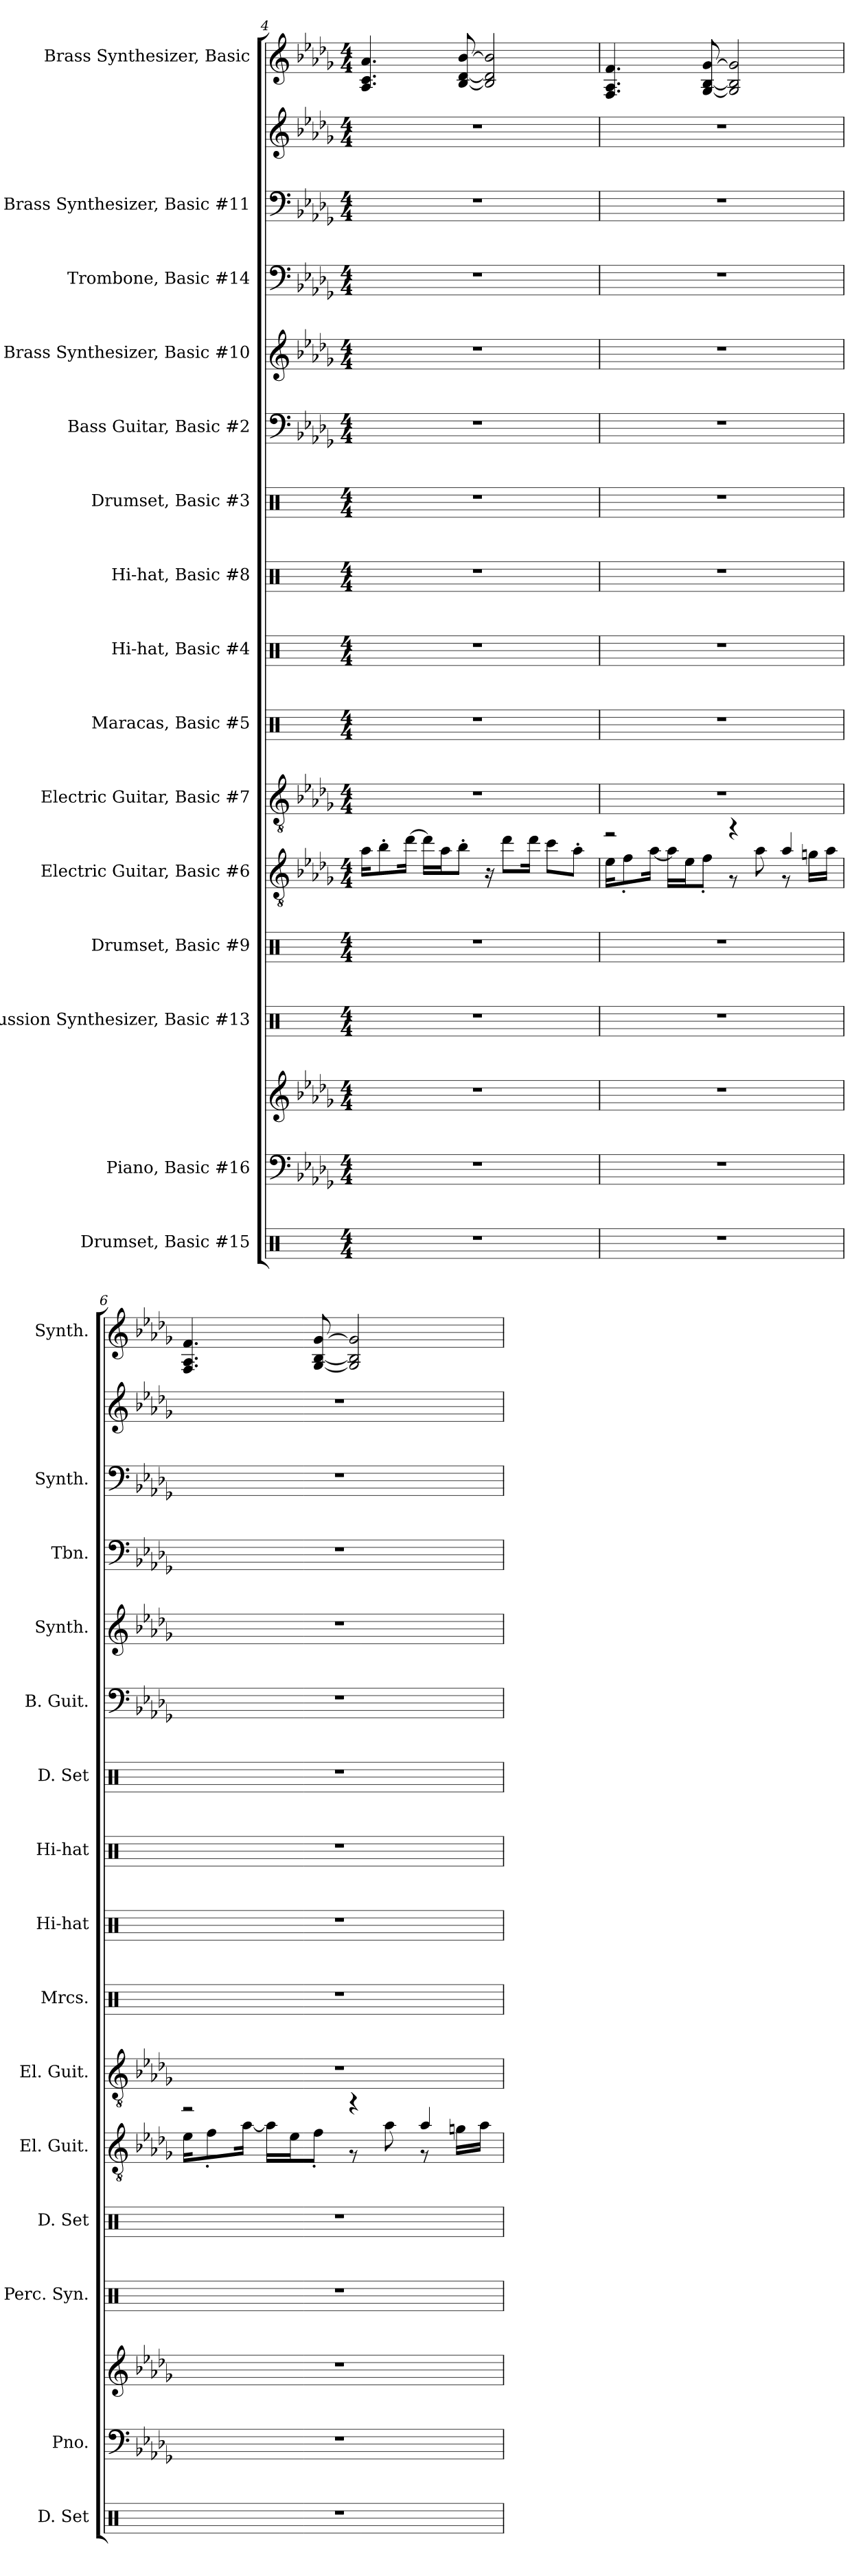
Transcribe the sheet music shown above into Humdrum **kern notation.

**kern	**kern	**kern	**kern	**kern	**kern	**kern	**kern	**kern	**kern	**kern	**kern	**kern	**kern	**kern	**kern	**kern
*part15	*part14	*part14	*part13	*part12	*part11	*part10	*part9	*part8	*part7	*part6	*part5	*part4	*part3	*part2	*part2	*part1
*staff17	*staff16	*staff15	*staff14	*staff13	*staff12	*staff11	*staff10	*staff9	*staff8	*staff7	*staff6	*staff5	*staff4	*staff3	*staff2	*staff1
*I"Drumset, Basic #15	*I"Piano, Basic #16	*	*I"Percussion Synthesizer, Basic #13	*I"Drumset, Basic #9	*I"Electric Guitar, Basic #6	*I"Electric Guitar, Basic #7	*I"Maracas, Basic #5	*I"Hi-hat, Basic #4	*I"Hi-hat, Basic #8	*I"Drumset, Basic #3	*I"Bass Guitar, Basic #2	*I"Brass Synthesizer, Basic #10	*I"Trombone, Basic #14	*I"Brass Synthesizer, Basic #11	*	*I"Brass Synthesizer, Basic
*I'D. Set	*I'Pno.	*	*I'Perc. Syn.	*I'D. Set	*I'El. Guit.	*I'El. Guit.	*I'Mrcs.	*I'Hi-hat	*I'Hi-hat	*I'D. Set	*I'B. Guit.	*I'Synth.	*I'Tbn.	*I'Synth.	*	*I'Synth.
!!LO:PB:g=z
*clefX	*clefF4	*clefG2	*clefX	*clefX	*clefGv2	*clefGv2	*clefX	*clefX	*clefX	*clefX	*clefF4	*clefG2	*clefF4	*clefF4	*clefG2	*clefG2
*	*	*	*	*	*	*	*	*	*	*	*ITrd7c12	*	*	*	*	*
*k[]	*k[b-e-a-d-g-]	*k[b-e-a-d-g-]	*k[]	*k[]	*k[b-e-a-d-g-]	*k[b-e-a-d-g-]	*k[]	*k[]	*k[]	*k[]	*k[b-e-a-d-g-]	*k[b-e-a-d-g-]	*k[b-e-a-d-g-]	*k[b-e-a-d-g-]	*k[b-e-a-d-g-]	*k[b-e-a-d-g-]
*M4/4	*M4/4	*M4/4	*M4/4	*M4/4	*M4/4	*M4/4	*M4/4	*M4/4	*M4/4	*M4/4	*M4/4	*M4/4	*M4/4	*M4/4	*M4/4	*M4/4
=4	=4	=4	=4	=4	=4	=4	=4	=4	=4	=4	=4	=4	=4	=4	=4	=4
1r	1r	1r	1r	1r	16a-\KL	1r	1r	1r	1r	1r	1r	1r	1r	1r	1r	4.A-/ 4.c/ 4.a-/
.	.	.	.	.	8b-'\	.	.	.	.	.	.	.	.	.	.	.
.	.	.	.	.	[16dd-\Jk	.	.	.	.	.	.	.	.	.	.	.
.	.	.	.	.	16dd-\LL]	.	.	.	.	.	.	.	.	.	.	.
.	.	.	.	.	16a-\J	.	.	.	.	.	.	.	.	.	.	.
.	.	.	.	.	8b-'\J	.	.	.	.	.	.	.	.	.	.	[8B-/ [8d-/ [8b-/
.	.	.	.	.	16r	.	.	.	.	.	.	.	.	.	.	2B-/] 2d-/] 2b-/]
.	.	.	.	.	8dd-\L	.	.	.	.	.	.	.	.	.	.	.
.	.	.	.	.	16dd-\Jk	.	.	.	.	.	.	.	.	.	.	.
.	.	.	.	.	8cc\L	.	.	.	.	.	.	.	.	.	.	.
.	.	.	.	.	8a-'\J	.	.	.	.	.	.	.	.	.	.	.
=5	=5	=5	=5	=5	=5	=5	=5	=5	=5	=5	=5	=5	=5	=5	=5	=5
*	*	*	*	*	*^	*	*	*	*	*	*	*	*	*	*	*
1r	1r	1r	1r	1r	2r	16e-\KL	1r	1r	1r	1r	1r	1r	1r	1r	1r	1r	4.F/ 4.A-/ 4.f/
.	.	.	.	.	.	8f'\	.	.	.	.	.	.	.	.	.	.	.
.	.	.	.	.	.	[16a-\Jk	.	.	.	.	.	.	.	.	.	.	.
.	.	.	.	.	.	16a-\LL]	.	.	.	.	.	.	.	.	.	.	.
.	.	.	.	.	.	16e-\J	.	.	.	.	.	.	.	.	.	.	.
.	.	.	.	.	.	8f'\J	.	.	.	.	.	.	.	.	.	.	[8G-/ [8B-/ [8g-/
.	.	.	.	.	4r	8r	.	.	.	.	.	.	.	.	.	.	2G-/] 2B-/] 2g-/]
.	.	.	.	.	.	8a-\	.	.	.	.	.	.	.	.	.	.	.
.	.	.	.	.	4a-/	8r	.	.	.	.	.	.	.	.	.	.	.
.	.	.	.	.	.	16gn\LL	.	.	.	.	.	.	.	.	.	.	.
.	.	.	.	.	.	16a-\JJ	.	.	.	.	.	.	.	.	.	.	.
!!LO:PB:g=z
=6	=6	=6	=6	=6	=6	=6	=6	=6	=6	=6	=6	=6	=6	=6	=6	=6	=6
1r	1r	1r	1r	1r	2r	16e-\KL	1r	1r	1r	1r	1r	1r	1r	1r	1r	1r	4.F/ 4.A-/ 4.f/
.	.	.	.	.	.	8f'\	.	.	.	.	.	.	.	.	.	.	.
.	.	.	.	.	.	[16a-\Jk	.	.	.	.	.	.	.	.	.	.	.
.	.	.	.	.	.	16a-\LL]	.	.	.	.	.	.	.	.	.	.	.
.	.	.	.	.	.	16e-\J	.	.	.	.	.	.	.	.	.	.	.
.	.	.	.	.	.	8f'\J	.	.	.	.	.	.	.	.	.	.	[8G-/ [8B-/ [8g-/
.	.	.	.	.	4r	8r	.	.	.	.	.	.	.	.	.	.	2G-/] 2B-/] 2g-/]
.	.	.	.	.	.	8a-\	.	.	.	.	.	.	.	.	.	.	.
.	.	.	.	.	4a-/	8r	.	.	.	.	.	.	.	.	.	.	.
.	.	.	.	.	.	16gn\LL	.	.	.	.	.	.	.	.	.	.	.
.	.	.	.	.	.	16a-\JJ	.	.	.	.	.	.	.	.	.	.	.
*	*	*	*	*	*v	*v	*	*	*	*	*	*	*	*	*	*	*
=	=	=	=	=	=	=	=	=	=	=	=	=	=	=	=	=
*-	*-	*-	*-	*-	*-	*-	*-	*-	*-	*-	*-	*-	*-	*-	*-	*-
